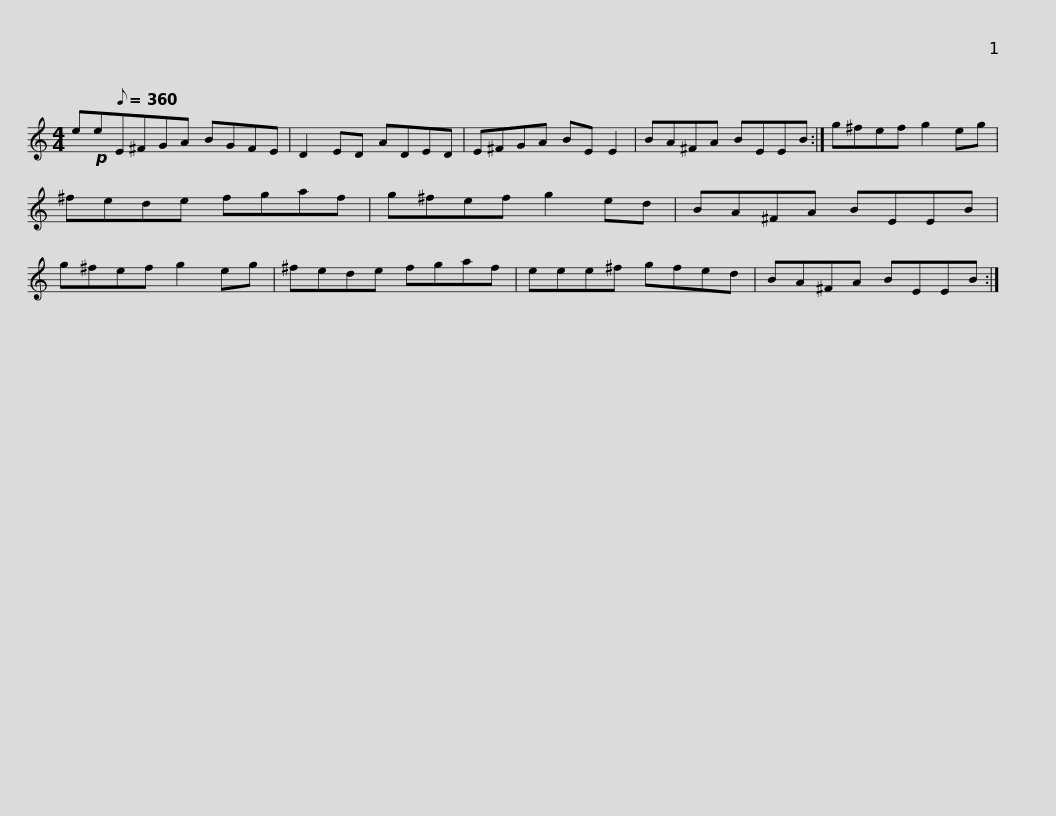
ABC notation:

X:1
L:1/8
M:4/4
I:linebreak $
K:C
V:1 treble
V:1
 e!p!e[Q:1/8=360]E^FGA BGFE | D2 ED ADED | E^FGA BE E2 | BA^FA BEEB :| g^fef g2 eg |$ %5
 ^fede fgaf | g^fef g2 ed | BA^FA BEEB | g^fef g2 eg | ^fede fgaf | %10
 eee^f gfed |$ BA^FA BEEB :| %12
